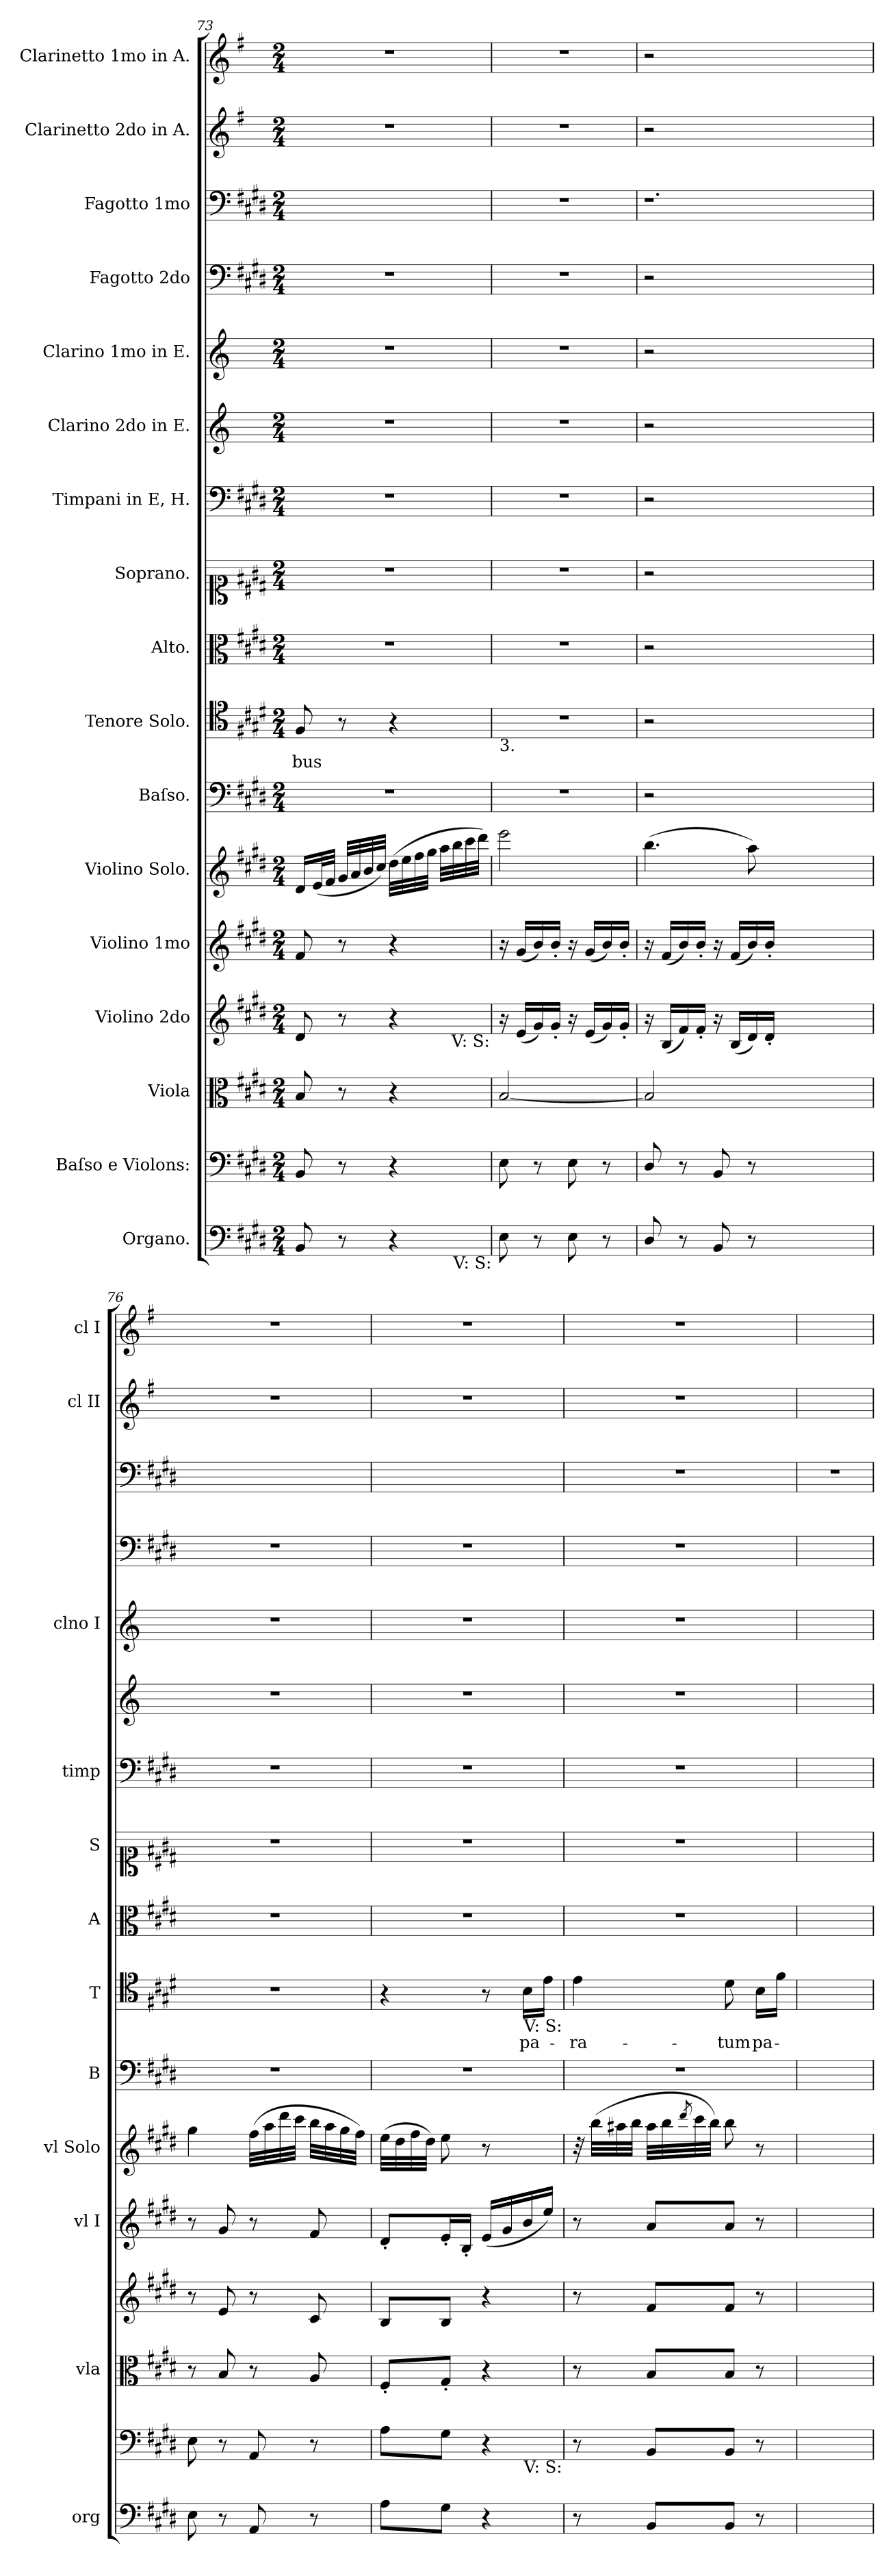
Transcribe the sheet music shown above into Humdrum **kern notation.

**kern	**kern	**kern	**kern	**kern	**kern	**kern	**kern	**text	**kern	**kern	**kern	**kern	**kern	**kern	**kern	**kern	**kern
*part17	*part16	*part15	*part14	*part13	*part12	*part11	*part10	*part10	*part9	*part8	*part7	*part6	*part5	*part4	*part3	*part2	*part1
*staff17	*staff16	*staff15	*staff14	*staff13	*staff12	*staff11	*staff10	*staff10	*staff9	*staff8	*staff7	*staff6	*staff5	*staff4	*staff3	*staff2	*staff1
*I"Organo.	*I"Baſso e Violons:	*I"Viola	*I"Violino 2do	*I"Violino 1mo	*I"Violino Solo.	*I"Baſso.	*I"Tenore Solo.	*	*I"Alto.	*I"Soprano.	*I"Timpani in E, H.	*I"Clarino 2do in E.	*I"Clarino 1mo in E.	*I"Fagotto 2do	*I"Fagotto 1mo	*I"Clarinetto 2do in A.	*I"Clarinetto 1mo in A.
*I'org	*	*I'vla	*	*I'vl I	*I'vl Solo	*I'B	*I'T	*	*I'A	*I'S	*I'timp	*	*I'clno I	*	*	*I'cl II	*I'cl I
*clefF4	*clefF4	*clefC3	*clefG2	*clefG2	*clefG2	*clefF4	*clefC4	*	*clefC3	*clefC1	*clefF4	*clefG2	*clefG2	*clefF4	*clefF4	*clefG2	*clefG2
*	*	*	*	*	*	*	*	*	*	*	*	*ITrd-2c-4	*ITrd-2c-4	*	*	*ITrd2c3	*ITrd2c3
*k[f#c#g#d#]	*k[f#c#g#d#]	*k[f#c#g#d#]	*k[f#c#g#d#]	*k[f#c#g#d#]	*k[f#c#g#d#]	*k[f#c#g#d#]	*k[f#c#g#d#]	*	*k[f#c#g#d#]	*k[f#c#g#d#]	*k[f#c#g#d#]	*k[f#c#g#d#]	*k[f#c#g#d#]	*k[f#c#g#d#]	*k[f#c#g#d#]	*k[f#c#g#d#]	*k[f#c#g#d#]
*M2/4	*M2/4	*M2/4	*M2/4	*M2/4	*M2/4	*M2/4	*M2/4	*	*M2/4	*M2/4	*M2/4	*M2/4	*M2/4	*M2/4	*M2/4	*M2/4	*M2/4
=73	=73	=73	=73	=73	=73	=73	=73	=73	=73	=73	=73	=73	=73	=73	=73	=73	=73
8BB/	8BB/	8B/	8d#/	8f#/	16d#/LL	2r	8F#/	-bus	2r	2r	2r	2r	2r	2r	2ryy	2r	2r
.	.	.	.	.	(32e/L	.	.	.	.	.	.	.	.	.	.	.	.
.	.	.	.	.	32f#/JJJ	.	.	.	.	.	.	.	.	.	.	.	.
8r	8r	8r	8r	8r	32g#/LLL	.	8r	.	.	.	.	.	.	.	.	.	.
.	.	.	.	.	32a/	.	.	.	.	.	.	.	.	.	.	.	.
.	.	.	.	.	32b/	.	.	.	.	.	.	.	.	.	.	.	.
.	.	.	.	.	32cc#/JJJ)	.	.	.	.	.	.	.	.	.	.	.	.
4r	4r	4r	4r	4r	(32dd#\LLL	.	4r	.	.	.	.	.	.	.	.	.	.
.	.	.	.	.	32ee\	.	.	.	.	.	.	.	.	.	.	.	.
.	.	.	.	.	32ff#\	.	.	.	.	.	.	.	.	.	.	.	.
.	.	.	.	.	32gg#\JJJ	.	.	.	.	.	.	.	.	.	.	.	.
.	.	.	.	.	32aa\LLL	.	.	.	.	.	.	.	.	.	.	.	.
.	.	.	.	.	32bb\	.	.	.	.	.	.	.	.	.	.	.	.
.	.	.	.	.	32ccc#\	.	.	.	.	.	.	.	.	.	.	.	.
.	.	.	.	.	32ddd#\JJJ)	.	.	.	.	.	.	.	.	.	.	.	.
!	!	!	!LO:TX:b:rj:t=V&colon; S&colon;	!	!	!	!	!	!	!	!	!	!	!	!	!	!
!LO:TX:b:rj:t=V&colon; S&colon;	!	!	!	!	!	!	!	!	!	!	!	!	!	!	!	!	!
=74	=74	=74	=74	=74	=74	=74	=74	=74	=74	=74	=74	=74	=74	=74	=74	=74	=74
!	!	!	!	!	!	!	!LO:TX:b:t=3.	!	!	!	!	!	!	!	!	!	!
8E\	8E\	[2B/	16r	16r	2eee\	2r	2r	.	2r	2r	2r	2r	2r	2r	2r	2r	2r
.	.	.	(16e/LL	(16g#/LL	.	.	.	.	.	.	.	.	.	.	.	.	.
8r	8r	.	16g#/)	16b/)	.	.	.	.	.	.	.	.	.	.	.	.	.
.	.	.	16g#'/JJ	16b'/JJ	.	.	.	.	.	.	.	.	.	.	.	.	.
8E\	8E\	.	16r	16r	.	.	.	.	.	.	.	.	.	.	.	.	.
.	.	.	(16e/LL	(16g#/LL	.	.	.	.	.	.	.	.	.	.	.	.	.
8r	8r	.	16g#/)	16b/)	.	.	.	.	.	.	.	.	.	.	.	.	.
.	.	.	16g#'/JJ	16b'/JJ	.	.	.	.	.	.	.	.	.	.	.	.	.
=75	=75	=75	=75	=75	=75	=75	=75	=75	=75	=75	=75	=75	=75	=75	=75	=75	=75
8D#/	8D#/	2B/]	16r	16r	(4.bb\	2r	2r	.	2r	2r	2r	2r	2r	2r	1.r	2r	2r
.	.	.	(16B/LL	(16f#/LL	.	.	.	.	.	.	.	.	.	.	.	.	.
8r	8r	.	16f#/)	16b/)	.	.	.	.	.	.	.	.	.	.	.	.	.
.	.	.	16f#'/JJ	16b'/JJ	.	.	.	.	.	.	.	.	.	.	.	.	.
8BB/	8BB/	.	16r	16r	.	.	.	.	.	.	.	.	.	.	.	.	.
.	.	.	(16B/LL	(16f#/LL	.	.	.	.	.	.	.	.	.	.	.	.	.
8r	8r	.	16d#/)	16b/)	8aa\)	.	.	.	.	.	.	.	.	.	.	.	.
.	.	.	16d#'/JJ	16b'/JJ	.	.	.	.	.	.	.	.	.	.	.	.	.
1ryy	1ryy	1ryy	1ryy	1ryy	1ryy	1ryy	1ryy	.	1ryy	1ryy	1ryy	1ryy	1ryy	1ryy	.	1ryy	1ryy
=76	=76	=76	=76	=76	=76	=76	=76	=76	=76	=76	=76	=76	=76	=76	=76	=76	=76
8E\	8E\	8r	8r	8r	4gg#\	2r	2r	.	2r	2r	2r	2r	2r	2r	2ryy	2r	2r
8r	8r	8B/	8e/	8g#/	.	.	.	.	.	.	.	.	.	.	.	.	.
8AA/	8AA/	8r	8r	8r	(32ff#\LLL	.	.	.	.	.	.	.	.	.	.	.	.
.	.	.	.	.	32aa\	.	.	.	.	.	.	.	.	.	.	.	.
.	.	.	.	.	32ddd#\	.	.	.	.	.	.	.	.	.	.	.	.
.	.	.	.	.	32ccc#\JJJ	.	.	.	.	.	.	.	.	.	.	.	.
8r	8r	8A/	8c#/	8f#/	32bb\LLL	.	.	.	.	.	.	.	.	.	.	.	.
.	.	.	.	.	32aa\	.	.	.	.	.	.	.	.	.	.	.	.
.	.	.	.	.	32gg#\	.	.	.	.	.	.	.	.	.	.	.	.
.	.	.	.	.	32ff#\JJJ)	.	.	.	.	.	.	.	.	.	.	.	.
=77	=77	=77	=77	=77	=77	=77	=77	=77	=77	=77	=77	=77	=77	=77	=77	=77	=77
8A\L	8A\L	8F#'/L	8B/L	8d#'/L	(32ee\LLL	2r	4r	.	2r	2r	2r	2r	2r	2r	2ryy	2r	2r
.	.	.	.	.	32dd#\	.	.	.	.	.	.	.	.	.	.	.	.
.	.	.	.	.	32ff#\	.	.	.	.	.	.	.	.	.	.	.	.
.	.	.	.	.	32dd#\JJJ)	.	.	.	.	.	.	.	.	.	.	.	.
8G#\J	8G#\J	8G#'/J	8B/J	16e'/L	8ee\	.	.	.	.	.	.	.	.	.	.	.	.
.	.	.	.	16B'/JJ	.	.	.	.	.	.	.	.	.	.	.	.	.
!	!	!	!	!	!LO:N:vis=8	!	!	!	!	!	!	!	!	!	!	!	!
4r	4r	4r	4r	(16e/LL	4r	.	8r	.	.	.	.	.	.	.	.	.	.
.	.	.	.	16g#/	.	.	.	.	.	.	.	.	.	.	.	.	.
.	.	.	.	16b/	.	.	16B\LL	pa-	.	.	.	.	.	.	.	.	.
.	.	.	.	16ee/JJ)	.	.	16e\JJ	.	.	.	.	.	.	.	.	.	.
!	!	!	!	!	!	!	!LO:TX:b:rj:t=V&colon; S&colon;	!	!	!	!	!	!	!	!	!	!
!	!LO:TX:b:rj:t=V&colon; S&colon;	!	!	!	!	!	!	!	!	!	!	!	!	!	!	!	!
=78	=78	=78	=78	=78	=78	=78	=78	=78	=78	=78	=78	=78	=78	=78	=78	=78	=78
8r	8r	8r	8r	8r	32r	2r	4e\	-ra-	2r	2r	2r	2r	2r	2r	2r	2r	2r
.	.	.	.	.	(32bb\LLL	.	.	.	.	.	.	.	.	.	.	.	.
.	.	.	.	.	32aa#X\	.	.	.	.	.	.	.	.	.	.	.	.
.	.	.	.	.	32bb\JJJ	.	.	.	.	.	.	.	.	.	.	.	.
8BB/L	8BB/L	8B/L	8f#/L	8a/L	32aa#\LLL	.	.	.	.	.	.	.	.	.	.	.	.
.	.	.	.	.	32bb\	.	.	.	.	.	.	.	.	.	.	.	.
.	.	.	.	.	8qddd#/	.	.	.	.	.	.	.	.	.	.	.	.
.	.	.	.	.	32ccc#\	.	.	.	.	.	.	.	.	.	.	.	.
.	.	.	.	.	32bb\JJJ)	.	.	.	.	.	.	.	.	.	.	.	.
8BB/J	8BB/J	8B/J	8f#/J	8a/J	8bb\	.	8d#\	-tum	.	.	.	.	.	.	.	.	.
8r	8r	8r	8r	8r	8r	.	16B\LL	pa-	.	.	.	.	.	.	.	.	.
.	.	.	.	.	.	.	16f#\JJ	.	.	.	.	.	.	.	.	.	.
=	=	=	=	=	=	=	=	=	=	=	=	=	=	=	=	=	=
2ryy	2ryy	2ryy	2ryy	2ryy	2ryy	2ryy	2ryy	.	2ryy	2ryy	2ryy	2ryy	2ryy	2ryy	2r	2ryy	2ryy
=	=	=	=	=	=	=	=	=	=	=	=	=	=	=	=	=	=
*-	*-	*-	*-	*-	*-	*-	*-	*-	*-	*-	*-	*-	*-	*-	*-	*-	*-
